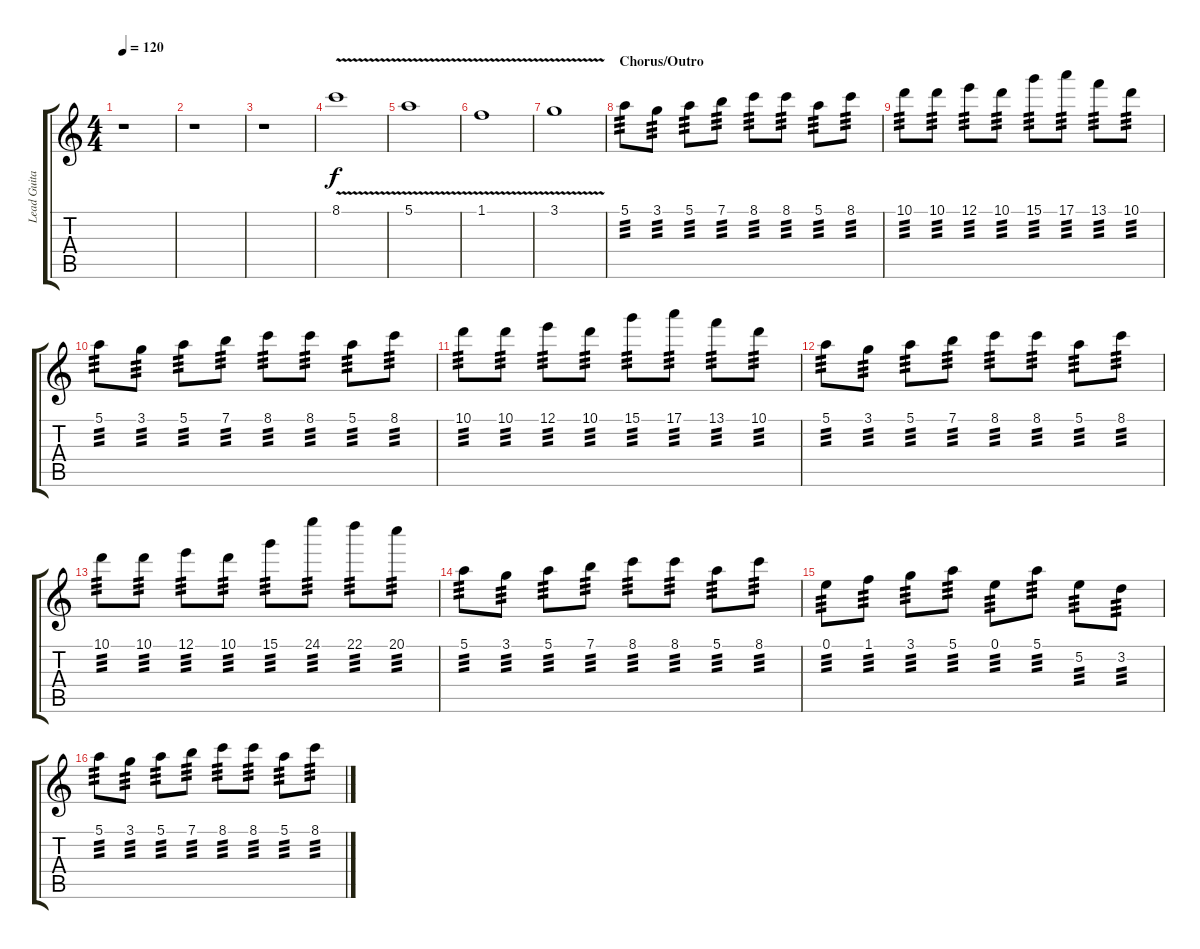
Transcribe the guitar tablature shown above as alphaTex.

\track ("Lead Guitar - [Chris]" "Lead Guita") {instrument overdrivenguitar}
\staff {score tabs}
\tuning (E4 B3 G3 D3 A2 E2) {hide}
\ts (4 4)
\tempo 120
\clef g2
\ks c
r.1{dy f} |
r.1 |
r.1 |
8.1{v}.1 |
5.1{v}.1 |
1.1{v}.1 |
3.1{v}.1 |
\section ("" "Chorus/Outro")
5.1.8{tp 3} 3.1.8{tp 3} 5.1.8{tp 3} 7.1.8{tp 3} 8.1.8{tp 3} 8.1.8{tp 3} 5.1.8{tp 3} 8.1.8{tp 3} |
10.1.8{tp 3} 10.1.8{tp 3} 12.1.8{tp 3} 10.1.8{tp 3} 15.1.8{tp 3} 17.1.8{tp 3} 13.1.8{tp 3} 10.1.8{tp 3} |
5.1.8{tp 3} 3.1.8{tp 3} 5.1.8{tp 3} 7.1.8{tp 3} 8.1.8{tp 3} 8.1.8{tp 3} 5.1.8{tp 3} 8.1.8{tp 3} |
10.1.8{tp 3} 10.1.8{tp 3} 12.1.8{tp 3} 10.1.8{tp 3} 15.1.8{tp 3} 17.1.8{tp 3} 13.1.8{tp 3} 10.1.8{tp 3} |
5.1.8{tp 3} 3.1.8{tp 3} 5.1.8{tp 3} 7.1.8{tp 3} 8.1.8{tp 3} 8.1.8{tp 3} 5.1.8{tp 3} 8.1.8{tp 3} |
10.1.8{tp 3} 10.1.8{tp 3} 12.1.8{tp 3} 10.1.8{tp 3} 15.1.8{tp 3} 24.1.8{tp 3} 22.1.8{tp 3} 20.1.8{tp 3} |
5.1.8{tp 3} 3.1.8{tp 3} 5.1.8{tp 3} 7.1.8{tp 3} 8.1.8{tp 3} 8.1.8{tp 3} 5.1.8{tp 3} 8.1.8{tp 3} |
0.1.8{tp 3} 1.1.8{tp 3} 3.1.8{tp 3} 5.1.8{tp 3} 0.1.8{tp 3} 5.1.8{tp 3} 5.2.8{tp 3} 3.2.8{tp 3} |
5.1.8{tp 3} 3.1.8{tp 3} 5.1.8{tp 3} 7.1.8{tp 3} 8.1.8{tp 3} 8.1.8{tp 3} 5.1.8{tp 3} 8.1.8{tp 3}
